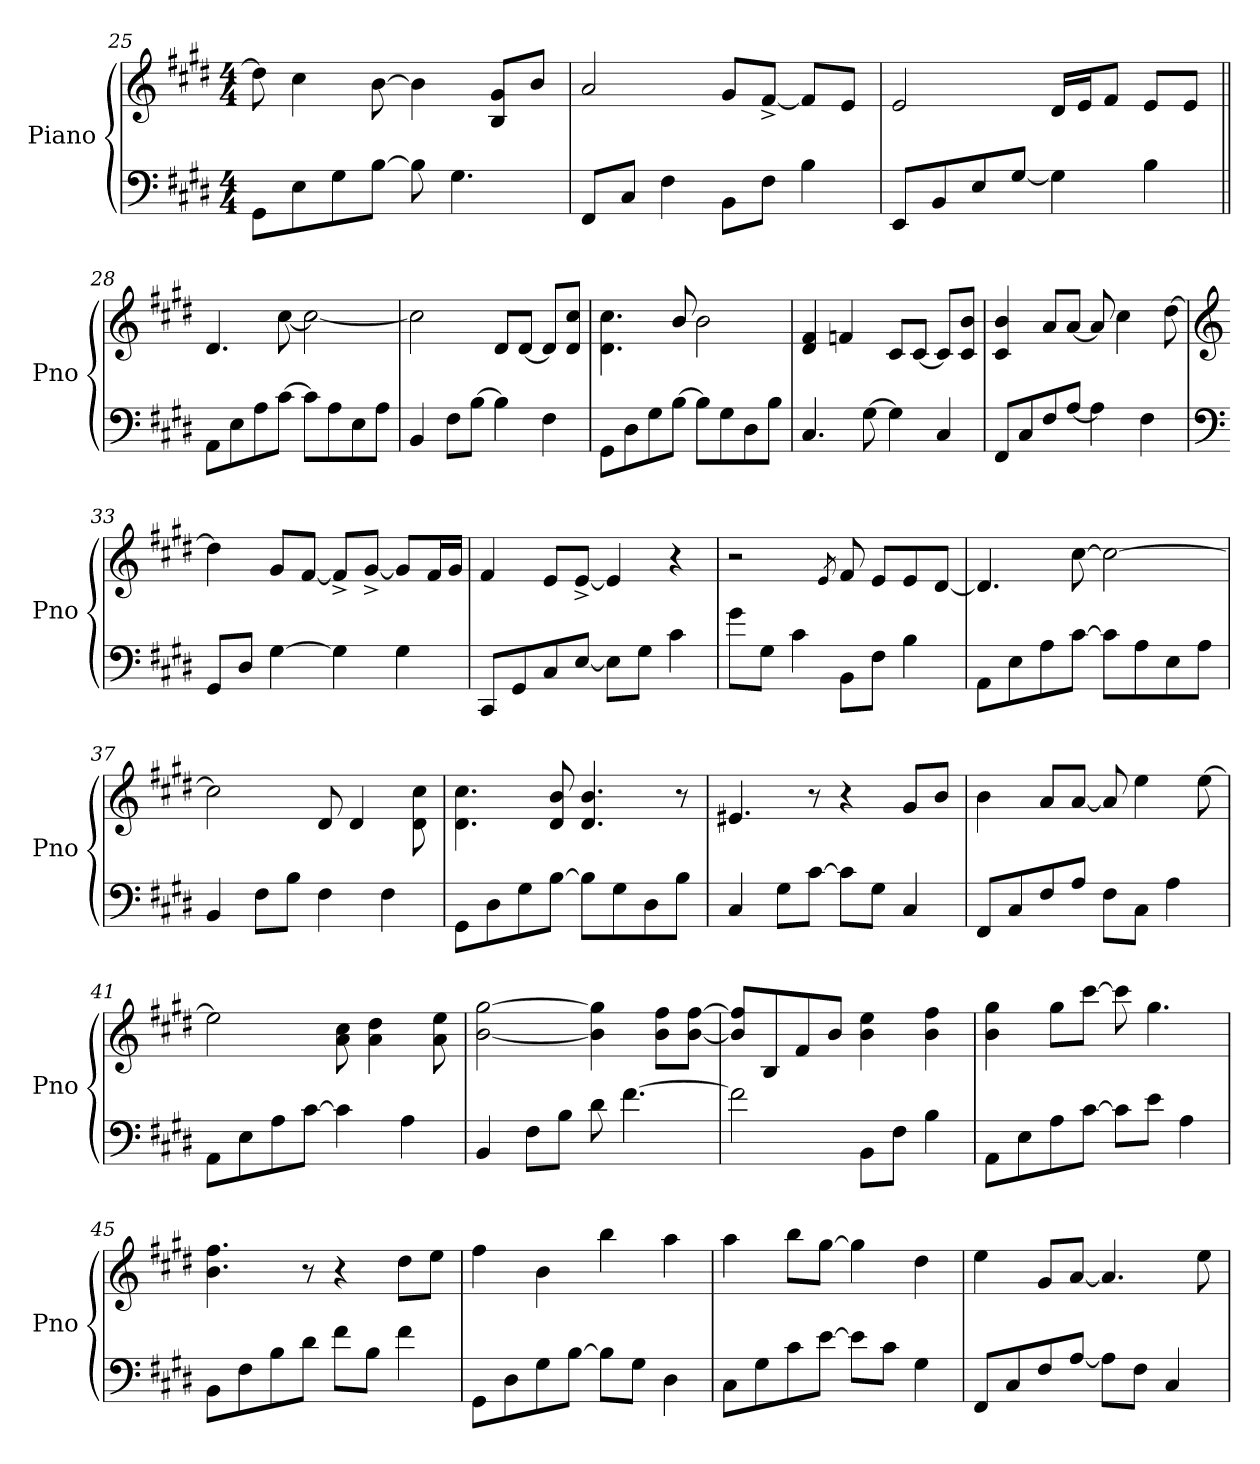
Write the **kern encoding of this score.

**kern	**kern
*part1	*part1
*staff2	*staff1
*I"Piano	*
*I'Pno	*
*clefF4	*clefG2
*k[f#c#g#d#]	*k[f#c#g#d#]
*M4/4	*M4/4
=25	=25
8GG#\L	8dd#\]
8E\	4cc#\
8G#\	.
[8B\J	[8b\
8B\]	4b\]
4.G#\	.
.	8B/ 8g#/L
.	8b/J
=26	=26
8FF#/L	2a/
8C#/J	.
4F#\	.
8BB\L	8g#/L
8F#\J	[8f#^/J
4B\	8f#/L]
.	8e/J
!!LO:LB:g=z
=27	=27
8EE/L	2e/
8BB/	.
8E/	.
[8G#/J	.
4G#\]	16d#/LL
.	16e/J
.	8f#/J
4B\	8e/L
.	8e/J
=28||	=28||
*	*^
8AA\L	1ryy	4.d#/
8E\	.	.
8A\	.	.
[8c#\J	.	[8cc#\
8c#\L]	.	2cc#\_
8A\	.	.
8E\	.	.
8A\J	.	.
=29	=29	=29
4BB/	1ryy	2cc#\]
8F#\L	.	.
[8B\J	.	.
4B\]	.	8d#/L
.	.	[8d#/J
4F#\	.	8d#/L]
.	.	8d#/ 8cc#/J
*	*v	*v
!!LO:LB:g=z
=30	=30
8GG#\L	4.d#\ 4.cc#\
8D#\	.
8G#\	.
[8B\J	8b/
8B\L]	2b\
8G#\	.
8D#\	.
8B\J	.
=31	=31
4.C#/	4d#/ 4f#/
.	4fn/
[8G#\	.
4G#\]	8c#/L
.	[8c#/J
4C#/	8c#/L]
.	8c#/ 8b/J
=32	=32
8FF#/L	4c#/ 4b/
8C#/	.
8F#/	8a/L
[8A/J	[8a/J
4A\]	8a/]
.	4cc#\
4F#\	.
.	[8dd#\
!!LO:PB:g=z
=33	=33
*clefF4	*clefG2
8GG#/L	4dd#\]
8D#/J	.
[4G#\	8g#/L
.	[8f#/J
4G#\]	8f#^/L]
.	[8g#^/J
4G#\	8g#/L]
.	16f#/L
.	16g#/JJ
=34	=34
8CC#/L	4f#/
8GG#/	.
8C#/	8e/L
[8E/J	[8e^/J
8E\L]	4e/]
8G#\J	.
4c#\	4r
=35	=35
8g#\L	2r
8G#\J	.
4c#\	.
.	8qe/
8BB\L	8f#/
8F#\J	8e/L
4B\	8e/
.	[8d#/J
!!LO:LB:g=z
=36	=36
8AA\L	4.d#/]
8E\	.
8A\	.
[8c#\J	[8cc#\
8c#\L]	2cc#\_
8A\	.
8E\	.
8A\J	.
!!LO:LB:g=z
=37	=37
4BB/	2cc#\]
8F#\L	.
8B\J	.
4F#\	8d#/
.	4d#/
4F#\	.
.	8d#\ 8cc#\
=38	=38
8GG#\L	4.d#\ 4.cc#\
8D#\	.
8G#\	.
[8B\J	8d#/ 8b/
8B\L]	4.d#/ 4.b/
8G#\	.
8D#\	.
8B\J	8r
=39	=39
4C#/	4.e#X/
8G#\L	.
[8c#\J	8r
8c#\L]	4r
8G#\J	.
4C#/	8g#/L
.	8b/J
!!LO:LB:g=z
=40	=40
8FF#/L	4b\
8C#/	.
8F#/	8a/L
8A/J	[8a/J
8F#\L	8a/]
8C#\J	4ee\
4A\	.
.	[8ee\
=41	=41
8AA\L	2ee\]
8E\	.
8A\	.
[8c#\J	.
4c#\]	8a\ 8cc#\
.	4a\ 4dd#\
4A\	.
.	8a\ 8ee\
=42	=42
4BB/	[2b\ [2gg#\
8F#\L	.
8B\J	.
8d#\	4b\] 4gg#\]
[4.f#\	.
.	8b\ 8ff#\L
.	[8b\ [8ff#\J
!!LO:LB:g=z
=43	=43
2f#\]	8b/] 8ff#/]L
.	8B/
.	8f#/
.	8b/J
8BB\L	4b\ 4ee\
8F#\J	.
4B\	4b\ 4ff#\
=44	=44
8AA\L	4b\ 4gg#\
8E\	.
8A\	8gg#\L
[8c#\J	[8ccc#\J
8c#\L]	8ccc#\]
8e\J	4.gg#\
4A\	.
=45	=45
8BB\L	4.b\ 4.ff#\
8F#\	.
8B\	.
8d#\J	8r
8f#\L	4r
8B\J	.
4f#\	8dd#\L
.	8ee\J
=46	=46
8GG#\L	4ff#\
8D#\	.
8G#\	4b\
[8B\J	.
8B\L]	4bb\
8G#\J	.
4D#\	4aa\
!!LO:PB:g=z
=47	=47
8C#\L	4aa\
8G#\	.
8c#\	8bb\L
[8e\J	[8gg#\J
8e\L]	4gg#\]
8c#\J	.
4G#\	4dd#\
=48	=48
8FF#/L	4ee\
8C#/	.
8F#/	8g#/L
[8A/J	[8a/J
8A\L]	4.a/]
8F#\J	.
4C#/	.
.	8ee\
=	=
*-	*-
